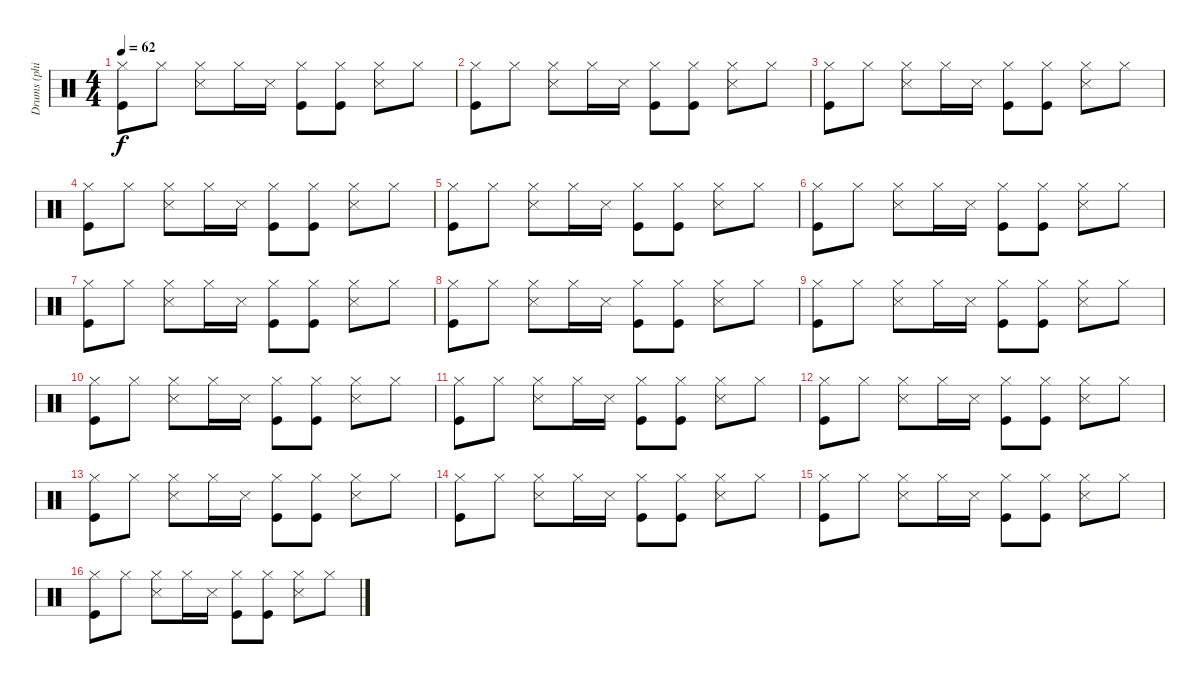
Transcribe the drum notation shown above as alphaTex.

\track ("Drums (phil)" "Drums (phi") {instrument percussion}
\staff {score}
\articulation defaults
\ts (4 4)
\tempo 62
\clef neutral
\ks c
("Hi-Hat (closed)" "Kick (hit)").8{dy f} "Hi-Hat (closed)".8 ("Hi-Hat (closed)" "Snare (side stick) 3").8 "Hi-Hat (closed)".16 "Snare (side stick) 3".16 ("Hi-Hat (closed)" "Kick (hit)").8 ("Hi-Hat (closed)" "Kick (hit)").8 ("Hi-Hat (closed)" "Snare (side stick) 3").8 "Hi-Hat (closed)".8 |
("Hi-Hat (closed)" "Kick (hit)").8 "Hi-Hat (closed)".8 ("Hi-Hat (closed)" "Snare (side stick) 3").8 "Hi-Hat (closed)".16 "Snare (side stick) 3".16 ("Hi-Hat (closed)" "Kick (hit)").8 ("Hi-Hat (closed)" "Kick (hit)").8 ("Hi-Hat (closed)" "Snare (side stick) 3").8 "Hi-Hat (closed)".8 |
("Hi-Hat (closed)" "Kick (hit)").8 "Hi-Hat (closed)".8 ("Hi-Hat (closed)" "Snare (side stick) 3").8 "Hi-Hat (closed)".16 "Snare (side stick) 3".16 ("Hi-Hat (closed)" "Kick (hit)").8 ("Hi-Hat (closed)" "Kick (hit)").8 ("Hi-Hat (closed)" "Snare (side stick) 3").8 "Hi-Hat (closed)".8 |
("Hi-Hat (closed)" "Kick (hit)").8 "Hi-Hat (closed)".8 ("Hi-Hat (closed)" "Snare (side stick) 3").8 "Hi-Hat (closed)".16 "Snare (side stick) 3".16 ("Hi-Hat (closed)" "Kick (hit)").8 ("Hi-Hat (closed)" "Kick (hit)").8 ("Hi-Hat (closed)" "Snare (side stick) 3").8 "Hi-Hat (closed)".8 |
("Hi-Hat (closed)" "Kick (hit)").8 "Hi-Hat (closed)".8 ("Hi-Hat (closed)" "Snare (side stick) 3").8 "Hi-Hat (closed)".16 "Snare (side stick) 3".16 ("Hi-Hat (closed)" "Kick (hit)").8 ("Hi-Hat (closed)" "Kick (hit)").8 ("Hi-Hat (closed)" "Snare (side stick) 3").8 "Hi-Hat (closed)".8 |
("Hi-Hat (closed)" "Kick (hit)").8 "Hi-Hat (closed)".8 ("Hi-Hat (closed)" "Snare (side stick) 3").8 "Hi-Hat (closed)".16 "Snare (side stick) 3".16 ("Hi-Hat (closed)" "Kick (hit)").8 ("Hi-Hat (closed)" "Kick (hit)").8 ("Hi-Hat (closed)" "Snare (side stick) 3").8 "Hi-Hat (closed)".8 |
("Hi-Hat (closed)" "Kick (hit)").8 "Hi-Hat (closed)".8 ("Hi-Hat (closed)" "Snare (side stick) 3").8 "Hi-Hat (closed)".16 "Snare (side stick) 3".16 ("Hi-Hat (closed)" "Kick (hit)").8 ("Hi-Hat (closed)" "Kick (hit)").8 ("Hi-Hat (closed)" "Snare (side stick) 3").8 "Hi-Hat (closed)".8 |
("Hi-Hat (closed)" "Kick (hit)").8 "Hi-Hat (closed)".8 ("Hi-Hat (closed)" "Snare (side stick) 3").8 "Hi-Hat (closed)".16 "Snare (side stick) 3".16 ("Hi-Hat (closed)" "Kick (hit)").8 ("Hi-Hat (closed)" "Kick (hit)").8 ("Hi-Hat (closed)" "Snare (side stick) 3").8 "Hi-Hat (closed)".8 |
("Hi-Hat (closed)" "Kick (hit)").8 "Hi-Hat (closed)".8 ("Hi-Hat (closed)" "Snare (side stick) 3").8 "Hi-Hat (closed)".16 "Snare (side stick) 3".16 ("Hi-Hat (closed)" "Kick (hit)").8 ("Hi-Hat (closed)" "Kick (hit)").8 ("Hi-Hat (closed)" "Snare (side stick) 3").8 "Hi-Hat (closed)".8 |
("Hi-Hat (closed)" "Kick (hit)").8 "Hi-Hat (closed)".8 ("Hi-Hat (closed)" "Snare (side stick) 3").8 "Hi-Hat (closed)".16 "Snare (side stick) 3".16 ("Hi-Hat (closed)" "Kick (hit)").8 ("Hi-Hat (closed)" "Kick (hit)").8 ("Hi-Hat (closed)" "Snare (side stick) 3").8 "Hi-Hat (closed)".8 |
("Hi-Hat (closed)" "Kick (hit)").8 "Hi-Hat (closed)".8 ("Hi-Hat (closed)" "Snare (side stick) 3").8 "Hi-Hat (closed)".16 "Snare (side stick) 3".16 ("Hi-Hat (closed)" "Kick (hit)").8 ("Hi-Hat (closed)" "Kick (hit)").8 ("Hi-Hat (closed)" "Snare (side stick) 3").8 "Hi-Hat (closed)".8 |
("Hi-Hat (closed)" "Kick (hit)").8 "Hi-Hat (closed)".8 ("Hi-Hat (closed)" "Snare (side stick) 3").8 "Hi-Hat (closed)".16 "Snare (side stick) 3".16 ("Hi-Hat (closed)" "Kick (hit)").8 ("Hi-Hat (closed)" "Kick (hit)").8 ("Hi-Hat (closed)" "Snare (side stick) 3").8 "Hi-Hat (closed)".8 |
("Hi-Hat (closed)" "Kick (hit)").8 "Hi-Hat (closed)".8 ("Hi-Hat (closed)" "Snare (side stick) 3").8 "Hi-Hat (closed)".16 "Snare (side stick) 3".16 ("Hi-Hat (closed)" "Kick (hit)").8 ("Hi-Hat (closed)" "Kick (hit)").8 ("Hi-Hat (closed)" "Snare (side stick) 3").8 "Hi-Hat (closed)".8 |
("Hi-Hat (closed)" "Kick (hit)").8 "Hi-Hat (closed)".8 ("Hi-Hat (closed)" "Snare (side stick) 3").8 "Hi-Hat (closed)".16 "Snare (side stick) 3".16 ("Hi-Hat (closed)" "Kick (hit)").8 ("Hi-Hat (closed)" "Kick (hit)").8 ("Hi-Hat (closed)" "Snare (side stick) 3").8 "Hi-Hat (closed)".8 |
("Hi-Hat (closed)" "Kick (hit)").8 "Hi-Hat (closed)".8 ("Hi-Hat (closed)" "Snare (side stick) 3").8 "Hi-Hat (closed)".16 "Snare (side stick) 3".16 ("Hi-Hat (closed)" "Kick (hit)").8 ("Hi-Hat (closed)" "Kick (hit)").8 ("Hi-Hat (closed)" "Snare (side stick) 3").8 "Hi-Hat (closed)".8 |
("Hi-Hat (closed)" "Kick (hit)").8 "Hi-Hat (closed)".8 ("Hi-Hat (closed)" "Snare (side stick) 3").8 "Hi-Hat (closed)".16 "Snare (side stick) 3".16 ("Hi-Hat (closed)" "Kick (hit)").8 ("Hi-Hat (closed)" "Kick (hit)").8 ("Hi-Hat (closed)" "Snare (side stick) 3").8 "Hi-Hat (closed)".8
